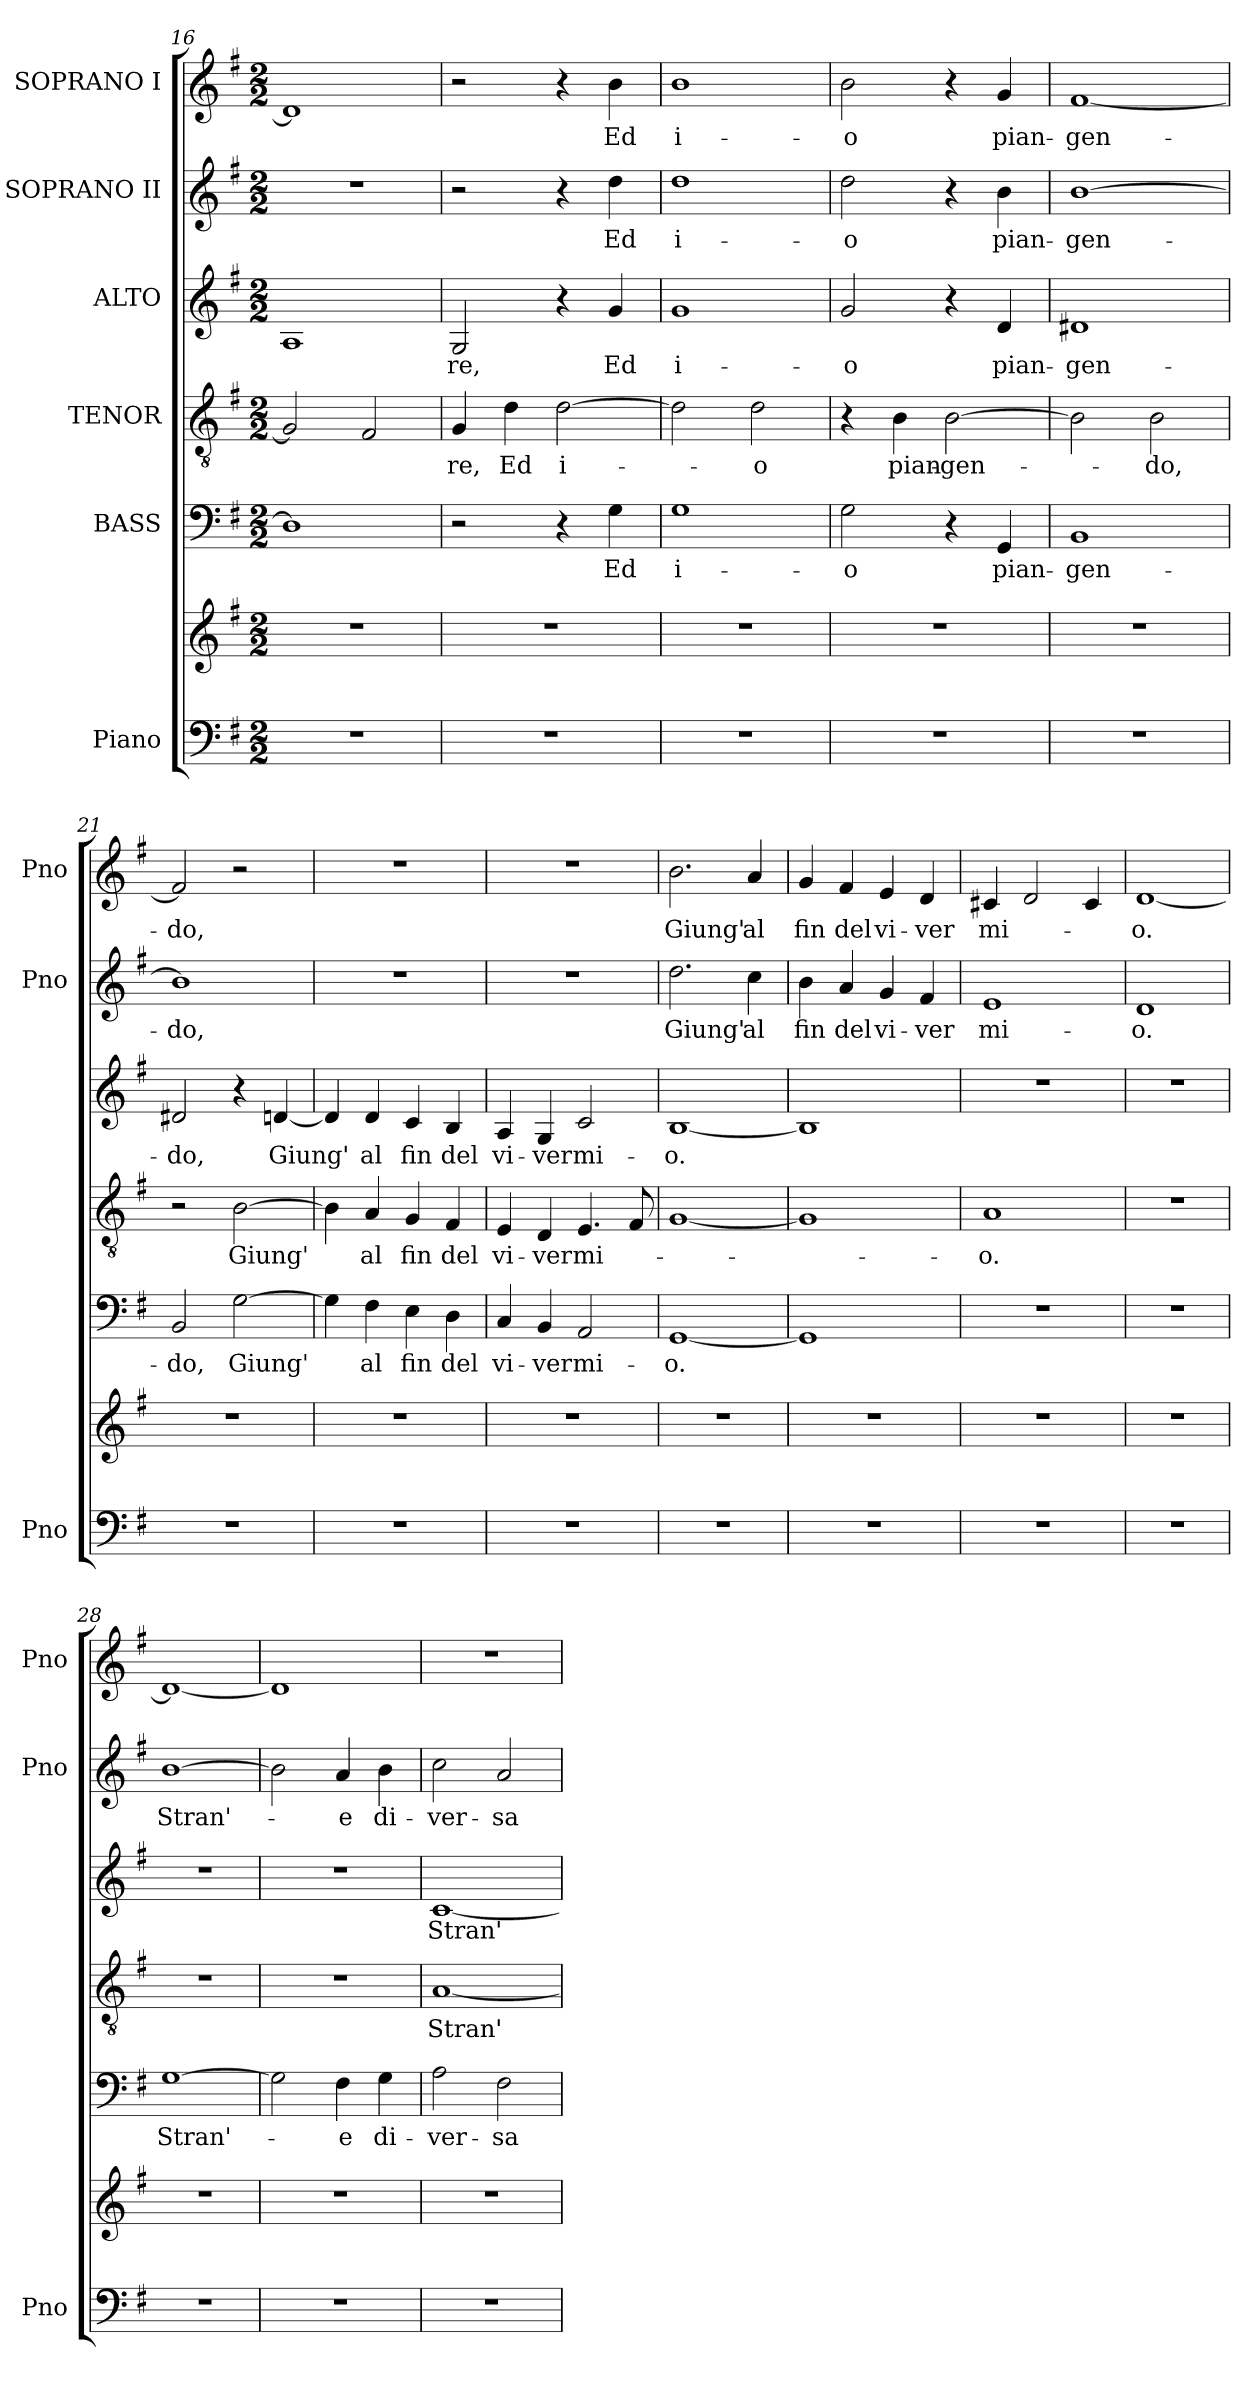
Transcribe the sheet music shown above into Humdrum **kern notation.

**kern	**kern	**kern	**text	**kern	**text	**kern	**text	**kern	**text	**kern	**text
*part6	*part6	*part5	*part5	*part4	*part4	*part3	*part3	*part2	*part2	*part1	*part1
*staff7	*staff6	*staff5	*staff5	*staff4	*staff4	*staff3	*staff3	*staff2	*staff2	*staff1	*staff1
*I"Piano	*	*I"BASS	*	*I"TENOR	*	*I"ALTO	*	*I"SOPRANO II	*	*I"SOPRANO I	*
*I'Pno	*	*	*	*	*	*	*	*I'Pno	*	*I'Pno	*
*clefF4	*clefG2	*clefF4	*	*clefGv2	*	*clefG2	*	*clefG2	*	*clefG2	*
*k[f#]	*k[f#]	*k[f#]	*	*k[f#]	*	*k[f#]	*	*k[f#]	*	*k[f#]	*
*G:	*G:	*G:	*	*G:	*	*G:	*	*G:	*	*G:	*
*M2/2	*M2/2	*M2/2	*	*M2/2	*	*M2/2	*	*M2/2	*	*M2/2	*
=16	=16	=16	=16	=16	=16	=16	=16	=16	=16	=16	=16
1r	1r	1D]	.	2G/]	.	1A	.	1r	.	1d]	.
.	.	.	.	2F#/	.	.	.	.	.	.	.
=17	=17	=17	=17	=17	=17	=17	=17	=17	=17	=17	=17
1r	1r	2r	.	4G/	-re,	2G/	-re,	2r	.	2r	.
.	.	.	.	4d\	Ed	.	.	.	.	.	.
.	.	4r	.	[2d\	i-	4r	.	4r	.	4r	.
.	.	4G\	Ed	.	.	4g/	Ed	4dd\	Ed	4b\	Ed
=18	=18	=18	=18	=18	=18	=18	=18	=18	=18	=18	=18
1r	1r	1G	i-	2d\]	.	1g	i-	1dd	i-	1b	i-
.	.	.	.	2d\	-o	.	.	.	.	.	.
!!LO:PB:g=z
=19	=19	=19	=19	=19	=19	=19	=19	=19	=19	=19	=19
1r	1r	2G\	-o	4r	.	2g/	-o	2dd\	-o	2b\	-o
.	.	.	.	4B\	pian-	.	.	.	.	.	.
.	.	4r	.	[2B\	-gen-	4r	.	4r	.	4r	.
.	.	4GG/	pian-	.	.	4d/	pian-	4b\	pian-	4g/	pian-
=20	=20	=20	=20	=20	=20	=20	=20	=20	=20	=20	=20
1r	1r	1BB	-gen-	2B\]	.	1d#X	-gen-	[1b	-gen-	[1f#	-gen-
.	.	.	.	2B\	-do,	.	.	.	.	.	.
=21	=21	=21	=21	=21	=21	=21	=21	=21	=21	=21	=21
1r	1r	2BB/	-do,	2r	.	2d#X/	-do,	1b]	-do,	2f#/]	-do,
.	.	[2G\	Giung'	[2B\	Giung'	4r	.	.	.	2r	.
.	.	.	.	.	.	[4dn/	Giung'	.	.	.	.
=22	=22	=22	=22	=22	=22	=22	=22	=22	=22	=22	=22
1r	1r	4G\]	.	4B\]	.	4d/]	.	1r	.	1r	.
.	.	4F#\	al	4A/	al	4d/	al	.	.	.	.
.	.	4E\	fin	4G/	fin	4c/	fin	.	.	.	.
.	.	4D\	del	4F#/	del	4B/	del	.	.	.	.
=23	=23	=23	=23	=23	=23	=23	=23	=23	=23	=23	=23
1r	1r	4C/	vi-	4E/	vi-	4A/	vi-	1r	.	1r	.
.	.	4BB/	-ver	4D/	-ver	4G/	-ver	.	.	.	.
.	.	2AA/	mi-	4.E/	mi-	2c/	mi-	.	.	.	.
.	.	.	.	8F#/	.	.	.	.	.	.	.
=24	=24	=24	=24	=24	=24	=24	=24	=24	=24	=24	=24
1r	1r	[1GG	-o.	[1G	.	[1B	-o.	2.dd\	Giung'	2.b\	Giung'
.	.	.	.	.	.	.	.	4cc\	al	4a/	al
!!LO:LB:g=z
=25	=25	=25	=25	=25	=25	=25	=25	=25	=25	=25	=25
1r	1r	1GG]	.	1G]	-­-	1B]	.	4b\	fin	4g/	fin
.	.	.	.	.	.	.	.	4a/	del	4f#/	del
.	.	.	.	.	.	.	.	4g/	vi-	4e/	vi-
.	.	.	.	.	.	.	.	4f#/	-ver	4d/	-ver
=26	=26	=26	=26	=26	=26	=26	=26	=26	=26	=26	=26
1r	1r	1r	.	1A	-o.	1r	.	1e	mi-	4c#X/	mi-
.	.	.	.	.	.	.	.	.	.	2d/	.
.	.	.	.	.	.	.	.	.	.	4c#/	.
=27	=27	=27	=27	=27	=27	=27	=27	=27	=27	=27	=27
1r	1r	1r	.	1r	.	1r	.	1d	-o.	[1d	-o.
=28	=28	=28	=28	=28	=28	=28	=28	=28	=28	=28	=28
1r	1r	[1G	Stran'-	1r	.	1r	.	[1b	Stran'-	1d_	.
=29	=29	=29	=29	=29	=29	=29	=29	=29	=29	=29	=29
1r	1r	2G\]	.	1r	.	1r	.	2b\]	.	1d]	.
.	.	4F#\	-e	.	.	.	.	4a/	-e	.	.
.	.	4G\	di-	.	.	.	.	4b\	di-	.	.
=30	=30	=30	=30	=30	=30	=30	=30	=30	=30	=30	=30
1r	1r	2A\	-ver-	[1A	Stran'-	[1c	Stran'-	2cc\	-ver-	1r	.
.	.	2F#\	-sa	.	.	.	.	2a/	-sa	.	.
=	=	=	=	=	=	=	=	=	=	=	=
*-	*-	*-	*-	*-	*-	*-	*-	*-	*-	*-	*-
